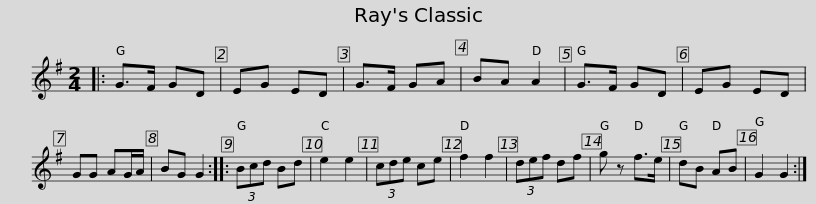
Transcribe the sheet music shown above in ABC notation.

X:1
L:1/8
M:2/4
I:linebreak $
K:G
V:1 treble
V:1
|: G>F GD | EG ED | G>F GA | BA A2 | G>F GD | %5
 EG ED | GG AG/A/ | BG G2 :: (3Bcd Bd | e2 e2 |$ %10
 (3cde ce | f2 f2 | (3def df | g z f>e | dB AB | %15
 G2 G2 :| %16
